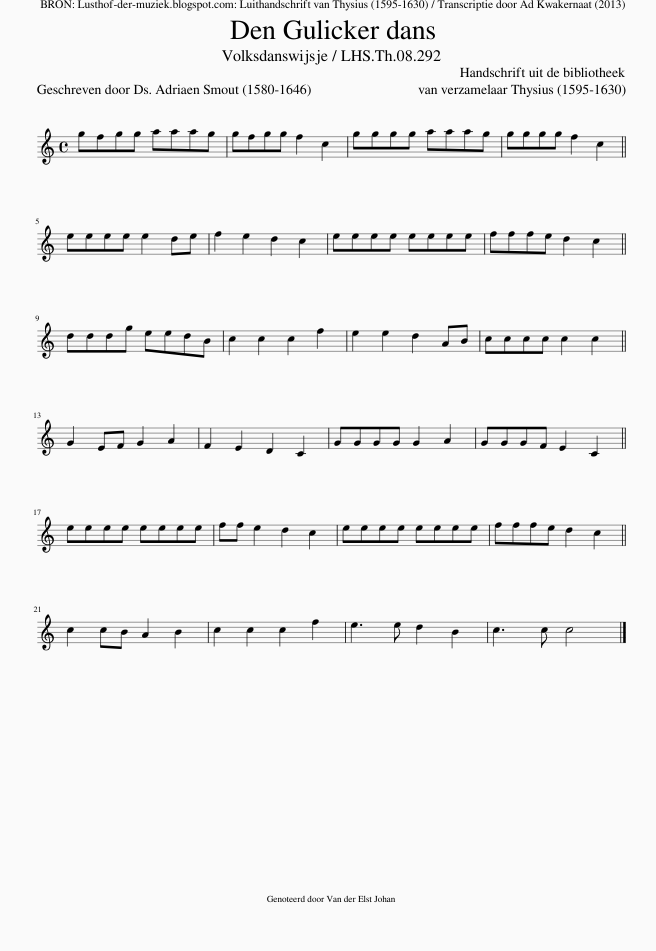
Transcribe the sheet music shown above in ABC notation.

X:1
L:1/8
M:4/4
I:linebreak $
K:C
V:1 treble
V:1
 gfgg aaag | gfgg f2 c2 | gggg aaag | gggg f2 c2 ||$ eeee e2 de | %5
 f2 e2 d2 c2 | eeee eeee | fffe d2 c2 ||$ dddg eedB | c2 c2 c2 f2 | %10
 e2 e2 d2 AB | cccc c2 c2 ||$ G2 EF G2 A2 | F2 E2 D2 C2 | GGGG G2 A2 | %15
 GGGF E2 C2 ||$ eeee eeee | ff e2 d2 c2 | eeee eeee | fffe d2 c2 ||$ %20
 c2 cB A2 B2 | c2 c2 c2 f2 | e3 e d2 B2 | c3 c c4 |] %24
